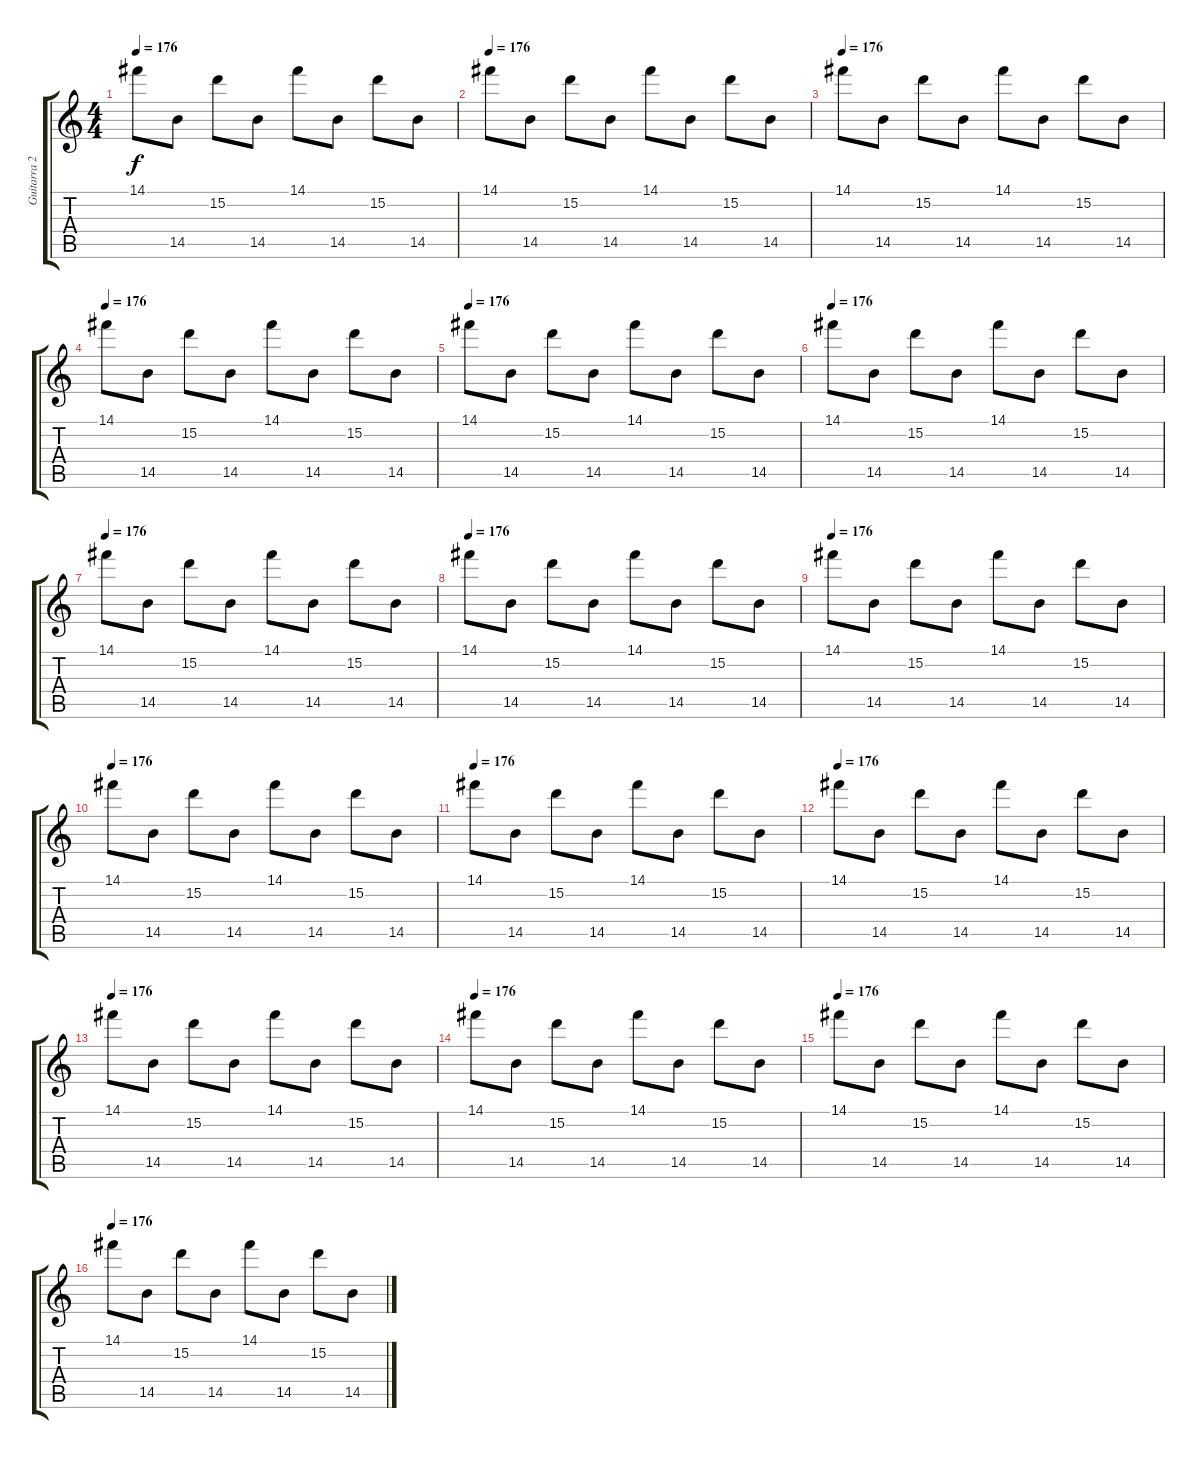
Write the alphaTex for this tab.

\track ("Guitarra 2" "Guitarra 2") {instrument electricguitarjazz}
\staff {score tabs}
\tuning (E4 B3 G3 D3 A2 E2) {hide}
\ts (4 4)
\tempo 176
\clef g2
\ks c
14.1.8{dy f} 14.5.8 15.2.8 14.5.8 14.1.8 14.5.8 15.2.8 14.5.8 |
\tempo 176
14.1.8 14.5.8 15.2.8 14.5.8 14.1.8 14.5.8 15.2.8 14.5.8 |
\tempo 176
14.1.8 14.5.8 15.2.8 14.5.8 14.1.8 14.5.8 15.2.8 14.5.8 |
\tempo 176
14.1.8 14.5.8 15.2.8 14.5.8 14.1.8 14.5.8 15.2.8 14.5.8 |
\tempo 176
14.1.8 14.5.8 15.2.8 14.5.8 14.1.8 14.5.8 15.2.8 14.5.8 |
\tempo 176
14.1.8 14.5.8 15.2.8 14.5.8 14.1.8 14.5.8 15.2.8 14.5.8 |
\tempo 176
14.1.8 14.5.8 15.2.8 14.5.8 14.1.8 14.5.8 15.2.8 14.5.8 |
\tempo 176
14.1.8 14.5.8 15.2.8 14.5.8 14.1.8 14.5.8 15.2.8 14.5.8 |
\tempo 176
14.1.8 14.5.8 15.2.8 14.5.8 14.1.8 14.5.8 15.2.8 14.5.8 |
\tempo 176
14.1.8 14.5.8 15.2.8 14.5.8 14.1.8 14.5.8 15.2.8 14.5.8 |
\tempo 176
14.1.8 14.5.8 15.2.8 14.5.8 14.1.8 14.5.8 15.2.8 14.5.8 |
\tempo 176
14.1.8 14.5.8 15.2.8 14.5.8 14.1.8 14.5.8 15.2.8 14.5.8 |
\tempo 176
14.1.8 14.5.8 15.2.8 14.5.8 14.1.8 14.5.8 15.2.8 14.5.8 |
\tempo 176
14.1.8 14.5.8 15.2.8 14.5.8 14.1.8 14.5.8 15.2.8 14.5.8 |
\tempo 176
14.1.8 14.5.8 15.2.8 14.5.8 14.1.8 14.5.8 15.2.8 14.5.8 |
\tempo 176
14.1.8 14.5.8 15.2.8 14.5.8 14.1.8 14.5.8 15.2.8 14.5.8
